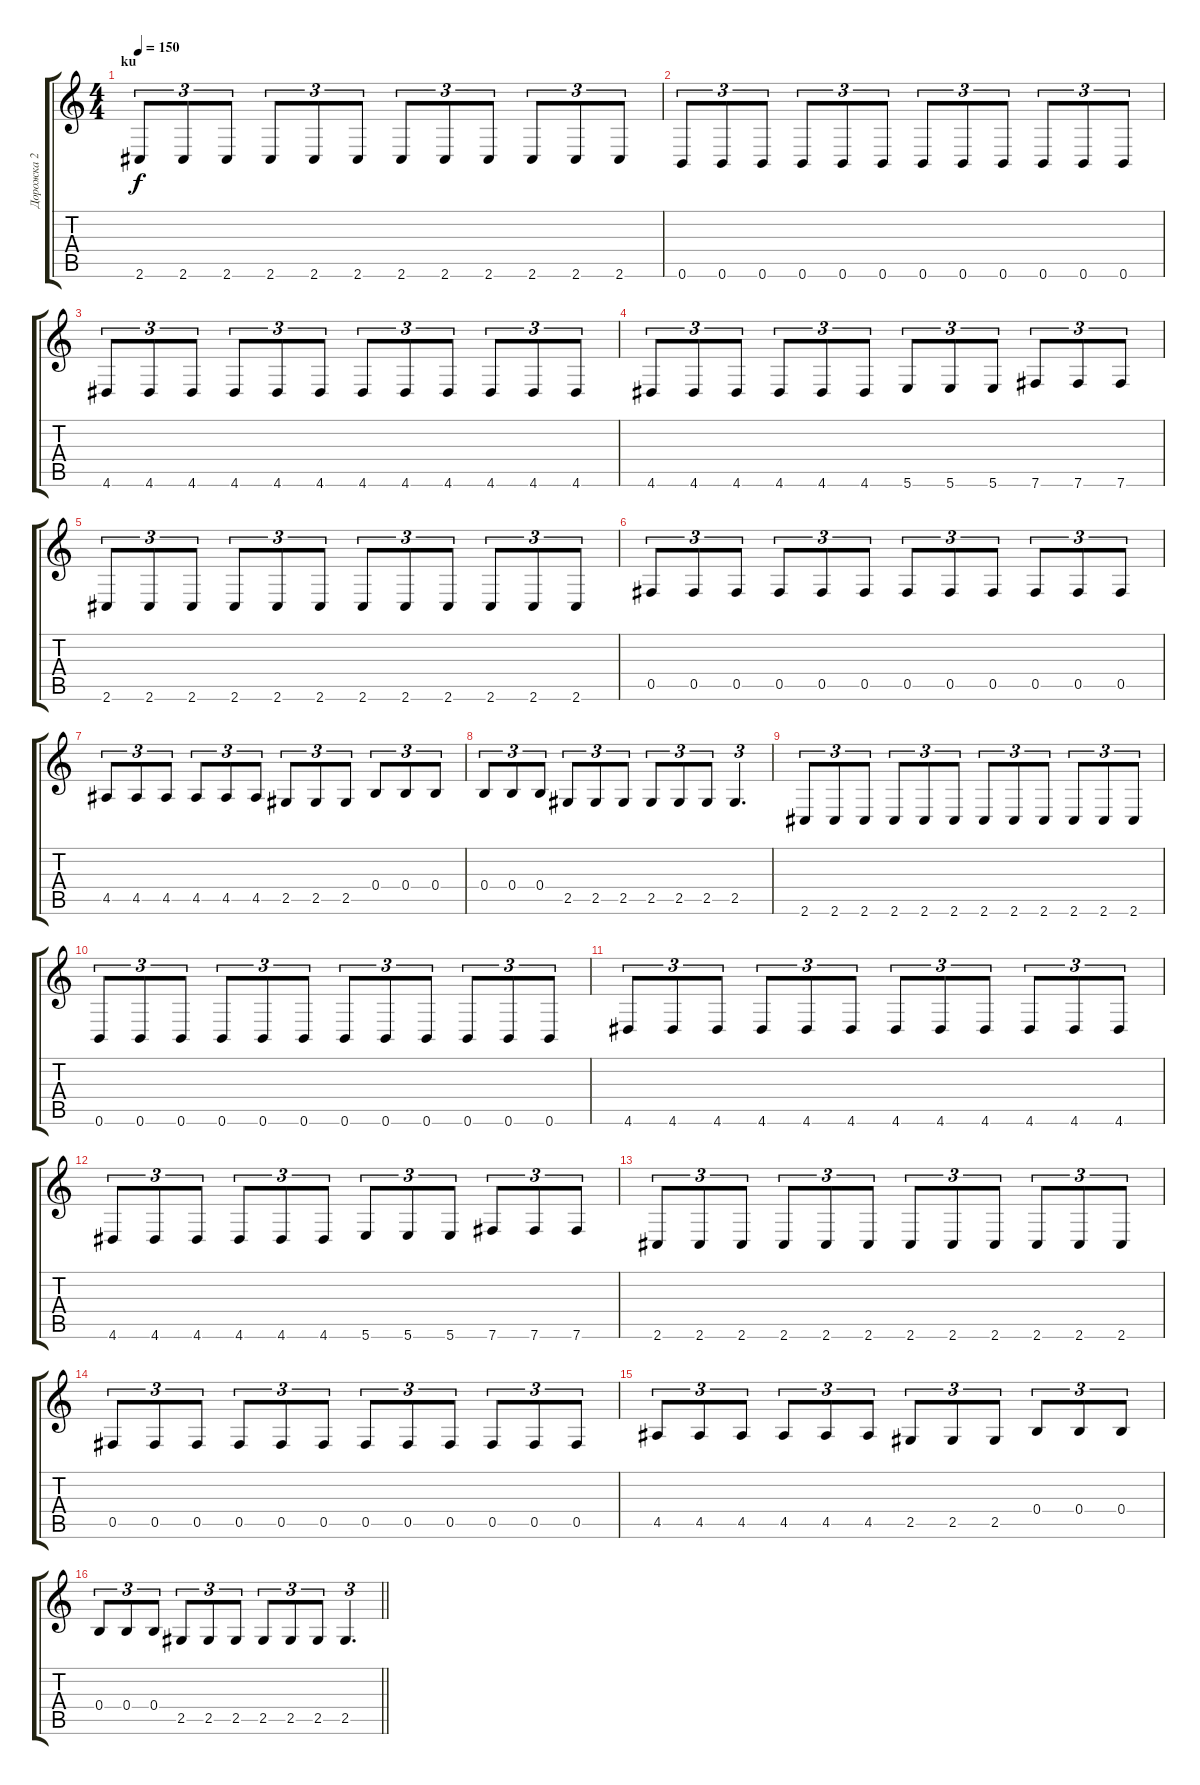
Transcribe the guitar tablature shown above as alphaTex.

\track ("Дорожка 2" "Дорожка 2") {instrument distortionguitar}
\staff {score tabs}
\tuning (Db4 Ab3 E3 B2 Gb2 B1) {hide}
\ts (4 4)
\section ("" "ku")
\tempo 150
\clef g2
\ks c
2.6.8{tu (3 2) dy f} 2.6.8{tu (3 2)} 2.6.8{tu (3 2)} 2.6.8{tu (3 2)} 2.6.8{tu (3 2)} 2.6.8{tu (3 2)} 2.6.8{tu (3 2)} 2.6.8{tu (3 2)} 2.6.8{tu (3 2)} 2.6.8{tu (3 2)} 2.6.8{tu (3 2)} 2.6.8{tu (3 2)} |
0.6.8{tu (3 2)} 0.6.8{tu (3 2)} 0.6.8{tu (3 2)} 0.6.8{tu (3 2)} 0.6.8{tu (3 2)} 0.6.8{tu (3 2)} 0.6.8{tu (3 2)} 0.6.8{tu (3 2)} 0.6.8{tu (3 2)} 0.6.8{tu (3 2)} 0.6.8{tu (3 2)} 0.6.8{tu (3 2)} |
4.6.8{tu (3 2)} 4.6.8{tu (3 2)} 4.6.8{tu (3 2)} 4.6.8{tu (3 2)} 4.6.8{tu (3 2)} 4.6.8{tu (3 2)} 4.6.8{tu (3 2)} 4.6.8{tu (3 2)} 4.6.8{tu (3 2)} 4.6.8{tu (3 2)} 4.6.8{tu (3 2)} 4.6.8{tu (3 2)} |
4.6.8{tu (3 2)} 4.6.8{tu (3 2)} 4.6.8{tu (3 2)} 4.6.8{tu (3 2)} 4.6.8{tu (3 2)} 4.6.8{tu (3 2)} 5.6.8{tu (3 2)} 5.6.8{tu (3 2)} 5.6.8{tu (3 2)} 7.6.8{tu (3 2)} 7.6.8{tu (3 2)} 7.6.8{tu (3 2)} |
2.6.8{tu (3 2)} 2.6.8{tu (3 2)} 2.6.8{tu (3 2)} 2.6.8{tu (3 2)} 2.6.8{tu (3 2)} 2.6.8{tu (3 2)} 2.6.8{tu (3 2)} 2.6.8{tu (3 2)} 2.6.8{tu (3 2)} 2.6.8{tu (3 2)} 2.6.8{tu (3 2)} 2.6.8{tu (3 2)} |
0.5.8{tu (3 2)} 0.5.8{tu (3 2)} 0.5.8{tu (3 2)} 0.5.8{tu (3 2)} 0.5.8{tu (3 2)} 0.5.8{tu (3 2)} 0.5.8{tu (3 2)} 0.5.8{tu (3 2)} 0.5.8{tu (3 2)} 0.5.8{tu (3 2)} 0.5.8{tu (3 2)} 0.5.8{tu (3 2)} |
4.5.8{tu (3 2)} 4.5.8{tu (3 2)} 4.5.8{tu (3 2)} 4.5.8{tu (3 2)} 4.5.8{tu (3 2)} 4.5.8{tu (3 2)} 2.5.8{tu (3 2)} 2.5.8{tu (3 2)} 2.5.8{tu (3 2)} 0.4.8{tu (3 2)} 0.4.8{tu (3 2)} 0.4.8{tu (3 2)} |
0.4.8{tu (3 2)} 0.4.8{tu (3 2)} 0.4.8{tu (3 2)} 2.5.8{tu (3 2)} 2.5.8{tu (3 2)} 2.5.8{tu (3 2)} 2.5.8{tu (3 2)} 2.5.8{tu (3 2)} 2.5.8{tu (3 2)} 2.5.4{d tu (3 2)} |
2.6.8{tu (3 2)} 2.6.8{tu (3 2)} 2.6.8{tu (3 2)} 2.6.8{tu (3 2)} 2.6.8{tu (3 2)} 2.6.8{tu (3 2)} 2.6.8{tu (3 2)} 2.6.8{tu (3 2)} 2.6.8{tu (3 2)} 2.6.8{tu (3 2)} 2.6.8{tu (3 2)} 2.6.8{tu (3 2)} |
0.6.8{tu (3 2)} 0.6.8{tu (3 2)} 0.6.8{tu (3 2)} 0.6.8{tu (3 2)} 0.6.8{tu (3 2)} 0.6.8{tu (3 2)} 0.6.8{tu (3 2)} 0.6.8{tu (3 2)} 0.6.8{tu (3 2)} 0.6.8{tu (3 2)} 0.6.8{tu (3 2)} 0.6.8{tu (3 2)} |
4.6.8{tu (3 2)} 4.6.8{tu (3 2)} 4.6.8{tu (3 2)} 4.6.8{tu (3 2)} 4.6.8{tu (3 2)} 4.6.8{tu (3 2)} 4.6.8{tu (3 2)} 4.6.8{tu (3 2)} 4.6.8{tu (3 2)} 4.6.8{tu (3 2)} 4.6.8{tu (3 2)} 4.6.8{tu (3 2)} |
4.6.8{tu (3 2)} 4.6.8{tu (3 2)} 4.6.8{tu (3 2)} 4.6.8{tu (3 2)} 4.6.8{tu (3 2)} 4.6.8{tu (3 2)} 5.6.8{tu (3 2)} 5.6.8{tu (3 2)} 5.6.8{tu (3 2)} 7.6.8{tu (3 2)} 7.6.8{tu (3 2)} 7.6.8{tu (3 2)} |
2.6.8{tu (3 2)} 2.6.8{tu (3 2)} 2.6.8{tu (3 2)} 2.6.8{tu (3 2)} 2.6.8{tu (3 2)} 2.6.8{tu (3 2)} 2.6.8{tu (3 2)} 2.6.8{tu (3 2)} 2.6.8{tu (3 2)} 2.6.8{tu (3 2)} 2.6.8{tu (3 2)} 2.6.8{tu (3 2)} |
0.5.8{tu (3 2)} 0.5.8{tu (3 2)} 0.5.8{tu (3 2)} 0.5.8{tu (3 2)} 0.5.8{tu (3 2)} 0.5.8{tu (3 2)} 0.5.8{tu (3 2)} 0.5.8{tu (3 2)} 0.5.8{tu (3 2)} 0.5.8{tu (3 2)} 0.5.8{tu (3 2)} 0.5.8{tu (3 2)} |
4.5.8{tu (3 2)} 4.5.8{tu (3 2)} 4.5.8{tu (3 2)} 4.5.8{tu (3 2)} 4.5.8{tu (3 2)} 4.5.8{tu (3 2)} 2.5.8{tu (3 2)} 2.5.8{tu (3 2)} 2.5.8{tu (3 2)} 0.4.8{tu (3 2)} 0.4.8{tu (3 2)} 0.4.8{tu (3 2)} |
\barLineRight lightlight
0.4.8{tu (3 2)} 0.4.8{tu (3 2)} 0.4.8{tu (3 2)} 2.5.8{tu (3 2)} 2.5.8{tu (3 2)} 2.5.8{tu (3 2)} 2.5.8{tu (3 2)} 2.5.8{tu (3 2)} 2.5.8{tu (3 2)} 2.5.4{d tu (3 2)}
